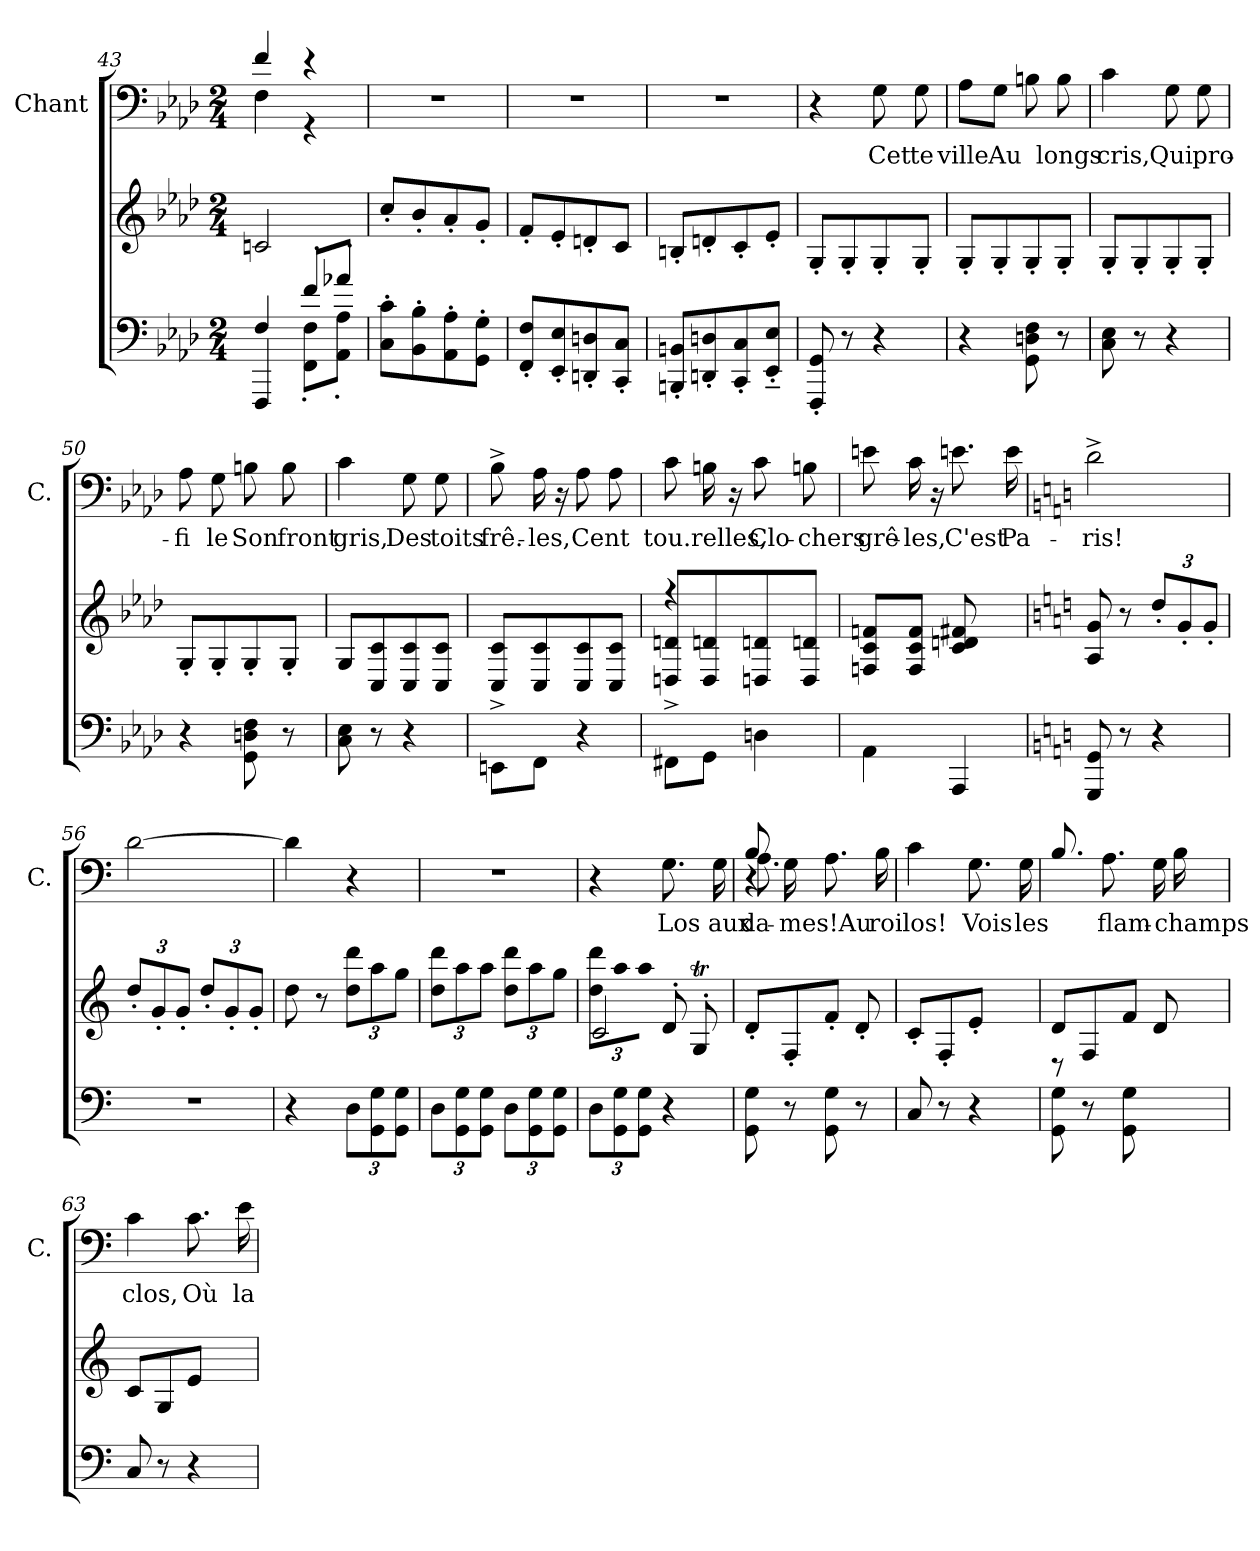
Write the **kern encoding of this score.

**kern	**kern	**kern	**text
*part3	*part2	*part1	*part1
*staff3	*staff2	*staff1	*staff1
*	*	*I"Chant	*
*	*	*I'C.	*
*clefF4	*clefG2	*clefF4	*
*k[b-e-a-d-]	*k[b-e-a-d-]	*k[b-e-a-d-]	*
*M2/4	*M2/4	*M2/4	*
=43	=43	=43	=43
*^	*	*^	*
4FFFi/	4Fj/	2cnZ/	4fZ/	4Fj\	.
8f'<i/L	8FFj'>\ 8Fj'>\L	.	4r	4r	.
8a-X'<i/J	8AA-j'>\ 8A-j'>\J	.	.	.	.
*v	*v	*	*v	*v	*
=44	=44	=44	=44
8Cj'>\ 8cj'>\L	8cc'<Z/L	2r	.
8BB-j'>\ 8B-j'>\	8b-'<Z/	.	.
8AA-j'>\ 8A-j'>\	8a-'<Z/	.	.
8GGj'>\ 8Gj'>\J	8g'<Z/J	.	.
!!LO:LB:g=z
=45	=45	=45	=45
8Fj'</ 8FFj'</L	8f'<Z/L	2r	.
8E-j'</ 8EE-j'</	8e-'<Z/	.	.
8Dnj'</ 8DDnj'</	8dn'<Z/	.	.
8Cj'>/ 8CCj'>/J	8cZ/J	.	.
=46	=46	=46	=46
8BBnj'</ 8BBBnj'</L	8Bn'<'<Z/L	2r	.
8Dnj'</ 8DDnj'</	8dn'<Z/	.	.
8Cj'</ 8CCj'</	8c'<Z/	.	.
8E-j~>'</ 8EE-j~>'</J	8e-'<Z/J	.	.
=47	=47	=47	=47
8GGj'</ 8FFFj'</	8G'<'<Z/L	4r	.
8r	8G'<Z/	.	.
4r	8G'<Z/	8GZ\	Cet
.	8G'<Z/J	8GZ\	te
=48	=48	=48	=48
4r	8G'<Z/L	8A-Z\L	ville
.	8G'<Z/	8GZ\J	Au
8GGj\ 8Dnj\ 8Fj\	8G'<Z/	8BnZ\	.
8r	8G'<Z/J	8BZ\	longs
=49	=49	=49	=49
8E-j\ 8Cj\	8G'<Z/L	4cZ\	cris,
8r	8G'<Z/	.	.
4r	8G'<Z/	8GZ\	Qui
.	8G'<Z/J	8GZ\	pro-
=50	=50	=50	=50
4r	8G'<Z/L	8A-Z\	fi
.	8G'<Z/	8GZ\	le
8GGj\ 8Dnj\ 8Fj\	8G'<Z/	8BnZ\	Son
8r	8G'<Z/J	8BZ\	front
!!LO:PB:g=z
=51	=51	=51	=51
*	*^	*	*
8Cj\ 8E-j\	2ryy	8GZ/L	4cZ\	gris,
8r	.	8cZ/ 8CZ/	.	.
4r	.	8cZ/ 8CZ/	8GZ\	Des
.	.	8cZ/ 8CZ/J	8GZ\	toits
=52	=52	=52	=52	=52
8EEn^<j\L	2ryy	8cZ/ 8CZ/L	8B-^>Z\	frê.-
8FFj\J	.	8cZ/ 8CZ/	16A-Z\	les,
.	.	.	16r	.
4r	.	8cZ/ 8CZ/	8A-Z\	Cent
.	.	8cZ/ 8CZ/J	8A-Z\	.
=53	=53	=53	=53	=53
8FF#X^<j\L	4r	8dnZ/ 8DnZ/L	8cZ\	tou.relles,
8GGj\J	.	8dnZ/ 8DZ/	16BnZ\	.
.	.	.	16r	.
4Dnj\	4ryy	8dnZ/ 8DnZ/	8cZ\	Clo-
.	.	8dnZ/ 8DZ/J	8BnZ\	chers
=54	=54	=54	=54	=54
4AA-j\	2ryy	8fnZ/ 8cZ/ 8FnZ/L	8enZ\	grê-
.	.	8fZ/ 8cZ/ 8FZ/J	16cZ\	les,
.	.	.	16r	.
4AAA-j/	.	8f#XZ/ 8dnZ/ 8cZ/	8.enZ\	C'est
.	.	8ryy	.	.
.	.	.	16eZ\	Pa-
*	*v	*v	*	*
=55	=55	=55	=55
*k[]	*k[]	*k[]	*
8GGj/ 8GGGj/	8gZ/ 8AZ/	2d^>Z\	ris!
8r	8r	.	.
4r	12dd'<'<Z/L	.	.
.	12g'<Z/	.	.
.	12g'<'<Z/J	.	.
=56	=56	=56	=56
2r	12dd'<'<Z/L	[2dZ\	.
.	12g'<Z/	.	.
.	12g'<'<Z/J	.	.
.	12dd'<'<Z/L	.	.
.	12g'<Z/	.	.
.	12g'<Z/J	.	.
!!LO:LB:g=z
=57	=57	=57	=57
4r	8ddZ\	4dZ\]	.
.	8r	.	.
12Dj\L	12ddZ\ 12dddZ\L	4r	.
12GGj\ 12Gj\	12aaZ\	.	.
12GGj\ 12Gj\J	12ggZ\J	.	.
=58	=58	=58	=58
12Dj\L	12ddZ\ 12dddZ\L	2r	.
12GGj\ 12Gj\	12aaZ\	.	.
12GGj\ 12Gj\J	12aaZ\J	.	.
12Dj\L	12ddZ\ 12dddZ\L	.	.
12GGj\ 12Gj\	12aaZ\	.	.
12GGj\ 12Gj\J	12ggZ\J	.	.
=59	=59	=59	=59
!	!LO:N:vis=8	!	!
*	*^	*	*
12Dj\L	12ddZ\ 12dddZ\L	2ci/	4r	.
!	!LO:N:vis=8	!	!	!
12GGj\ 12Gj\	12aaZ\	.	.	.
!	!LO:N:vis=8	!	!	!
12GGj\ 12Gj\J	12aaZ\J	.	.	.
4r	8d'<Z/	.	8.GZ\	Los
.	8GT'<Z/	.	.	.
.	.	.	16GZ\	aux
*	*v	*v	*	*
=60	=60	=60	=60
*	*	*^	*
*	*	*	*^	*
8GGj\ 8Gj\	8d'<Z/L	4r	8Bj/	8.Ai\	da-
8r	8F'<Z/	.	16Gj\	.	mes!Au
.	.	.	4ryy	4ryy	.
8GGj\ 8Gj\	8f'<Z/J	8.AZ\	.	.	.
8r	8d'<Z/	.	.	.	.
.	.	16BZ\	16ryy	16ryy	roi
*	*	*v	*v	*v	*
=61	=61	=61	=61
8Cj/	8c'<'<Z/L	4cZ\	los!
8r	8F'<Z/	.	.
4r	8e'<'<Z/J	8.GZ\	Vois
.	8ryy	.	.
.	.	16GZ\	les
=62	=62	=62	=62
*^	*	*	*
8r	8GGj\ 8Gj\	8dZ/L	8.BZ/	.
4.ryy	8r	8FZ/	.	.
.	.	.	8.AZ\	flam-
.	8GGj\ 8Gj\	8fZ/J	.	.
.	8ryy	8dZ/	16GZ\	.
.	.	.	16BZ\	champs
*v	*v	*	*	*
!!LO:LB:g=z
=63	=63	=63	=63
8Cj/	8cZ/L	4cZ\	clos,
8r	8GZ/	.	.
4r	8eZ/J	8.cZ\	Où
.	8ryy	.	.
.	.	16eZ\	la
=	=	=	=
*-	*-	*-	*-
